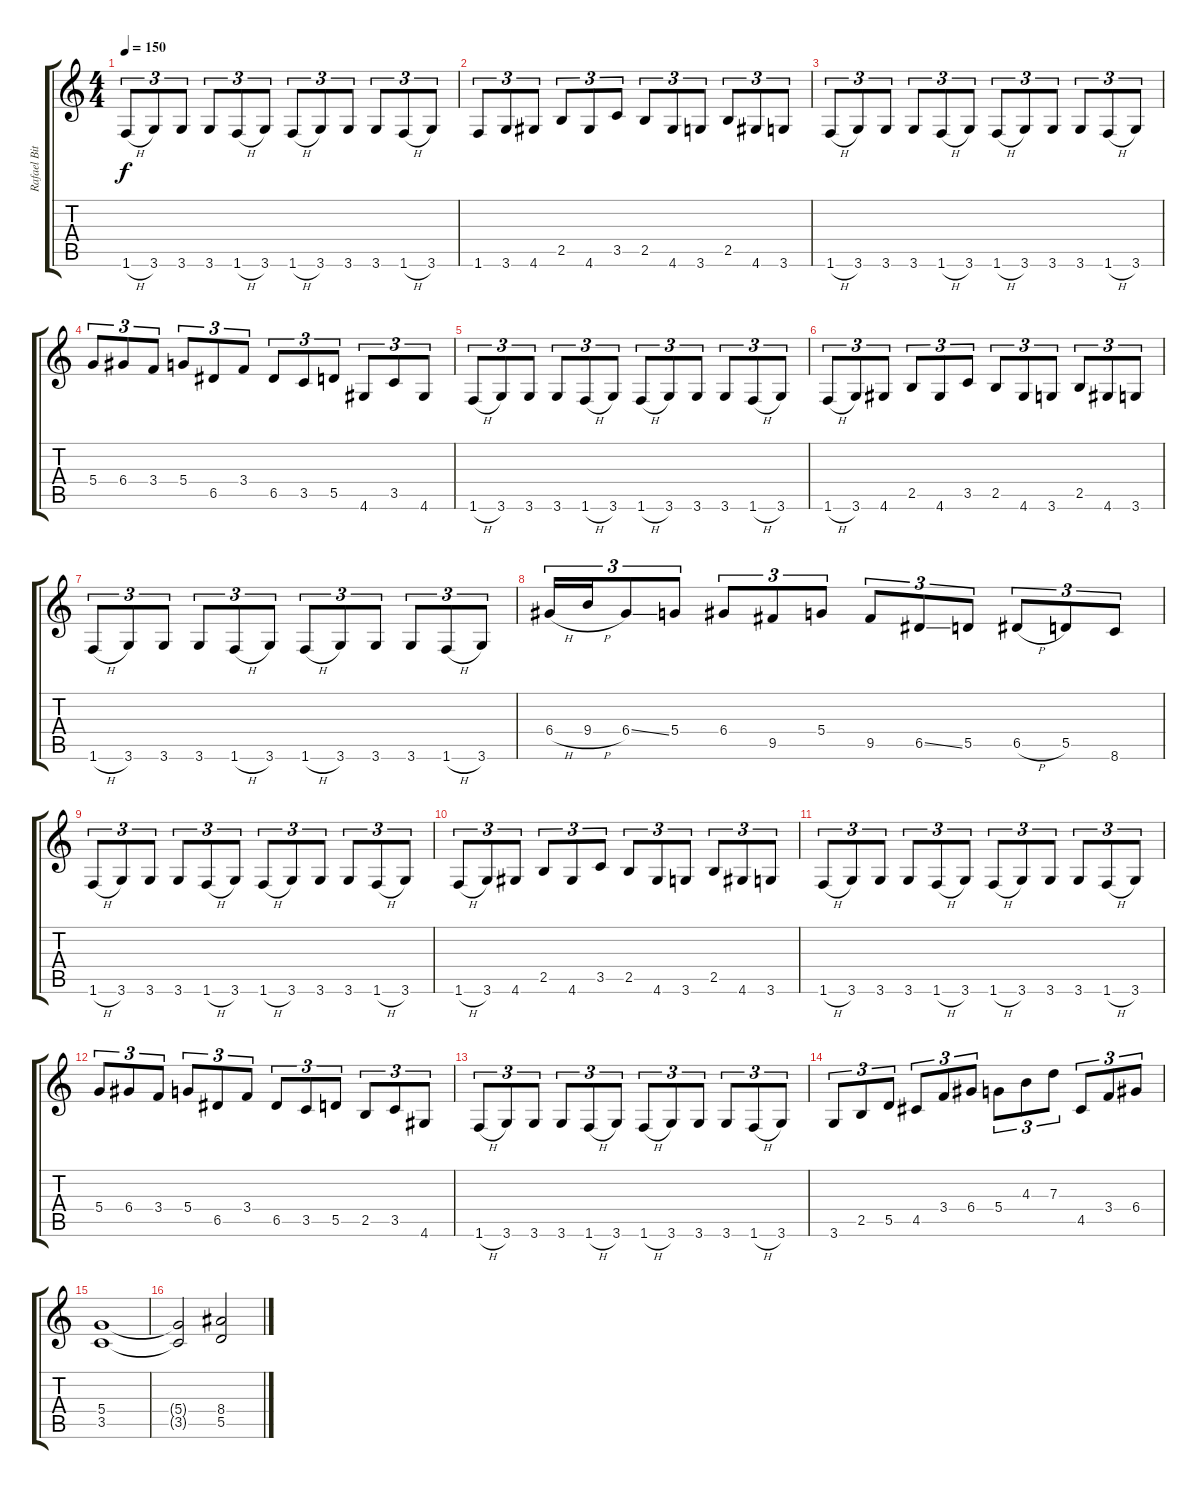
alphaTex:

\track ("Rafael Bittencourt" "Rafael Bit") {instrument distortionguitar}
\staff {score tabs}
\tuning (E4 B3 G3 D3 A2 E2) {hide}
\ts (4 4)
\tempo 150
\clef g2
\ks c
1.6{h}.8{tu (3 2) dy f} 3.6.8{tu (3 2)} 3.6.8{tu (3 2)} 3.6.8{tu (3 2)} 1.6{h}.8{tu (3 2)} 3.6.8{tu (3 2)} 1.6{h}.8{tu (3 2)} 3.6.8{tu (3 2)} 3.6.8{tu (3 2)} 3.6.8{tu (3 2)} 1.6{h}.8{tu (3 2)} 3.6.8{tu (3 2)} |
1.6.8{tu (3 2)} 3.6.8{tu (3 2)} 4.6.8{tu (3 2)} 2.5.8{tu (3 2)} 4.6.8{tu (3 2)} 3.5.8{tu (3 2)} 2.5.8{tu (3 2)} 4.6.8{tu (3 2)} 3.6.8{tu (3 2)} 2.5.8{tu (3 2)} 4.6.8{tu (3 2)} 3.6.8{tu (3 2)} |
1.6{h}.8{tu (3 2)} 3.6.8{tu (3 2)} 3.6.8{tu (3 2)} 3.6.8{tu (3 2)} 1.6{h}.8{tu (3 2)} 3.6.8{tu (3 2)} 1.6{h}.8{tu (3 2)} 3.6.8{tu (3 2)} 3.6.8{tu (3 2)} 3.6.8{tu (3 2)} 1.6{h}.8{tu (3 2)} 3.6.8{tu (3 2)} |
5.4.8{tu (3 2)} 6.4.8{tu (3 2)} 3.4.8{tu (3 2)} 5.4.8{tu (3 2)} 6.5.8{tu (3 2)} 3.4.8{tu (3 2)} 6.5.8{tu (3 2)} 3.5.8{tu (3 2)} 5.5.8{tu (3 2)} 4.6.8{tu (3 2)} 3.5.8{tu (3 2)} 4.6.8{tu (3 2)} |
1.6{h}.8{tu (3 2)} 3.6.8{tu (3 2)} 3.6.8{tu (3 2)} 3.6.8{tu (3 2)} 1.6{h}.8{tu (3 2)} 3.6.8{tu (3 2)} 1.6{h}.8{tu (3 2)} 3.6.8{tu (3 2)} 3.6.8{tu (3 2)} 3.6.8{tu (3 2)} 1.6{h}.8{tu (3 2)} 3.6.8{tu (3 2)} |
1.6{h}.8{tu (3 2)} 3.6.8{tu (3 2)} 4.6.8{tu (3 2)} 2.5.8{tu (3 2)} 4.6.8{tu (3 2)} 3.5.8{tu (3 2)} 2.5.8{tu (3 2)} 4.6.8{tu (3 2)} 3.6.8{tu (3 2)} 2.5.8{tu (3 2)} 4.6.8{tu (3 2)} 3.6.8{tu (3 2)} |
1.6{h}.8{tu (3 2)} 3.6.8{tu (3 2)} 3.6.8{tu (3 2)} 3.6.8{tu (3 2)} 1.6{h}.8{tu (3 2)} 3.6.8{tu (3 2)} 1.6{h}.8{tu (3 2)} 3.6.8{tu (3 2)} 3.6.8{tu (3 2)} 3.6.8{tu (3 2)} 1.6{h}.8{tu (3 2)} 3.6.8{tu (3 2)} |
6.4{h}.16{tu (3 2)} 9.4{h}.16{tu (3 2)} 6.4{ss}.8{tu (3 2)} 5.4.8{tu (3 2)} 6.4.8{tu (3 2)} 9.5.8{tu (3 2)} 5.4.8{tu (3 2)} 9.5.8{tu (3 2)} 6.5{ss}.8{tu (3 2)} 5.5.8{tu (3 2)} 6.5{h}.8{tu (3 2)} 5.5.8{tu (3 2)} 8.6.8{tu (3 2)} |
1.6{h}.8{tu (3 2)} 3.6.8{tu (3 2)} 3.6.8{tu (3 2)} 3.6.8{tu (3 2)} 1.6{h}.8{tu (3 2)} 3.6.8{tu (3 2)} 1.6{h}.8{tu (3 2)} 3.6.8{tu (3 2)} 3.6.8{tu (3 2)} 3.6.8{tu (3 2)} 1.6{h}.8{tu (3 2)} 3.6.8{tu (3 2)} |
1.6{h}.8{tu (3 2)} 3.6.8{tu (3 2)} 4.6.8{tu (3 2)} 2.5.8{tu (3 2)} 4.6.8{tu (3 2)} 3.5.8{tu (3 2)} 2.5.8{tu (3 2)} 4.6.8{tu (3 2)} 3.6.8{tu (3 2)} 2.5.8{tu (3 2)} 4.6.8{tu (3 2)} 3.6.8{tu (3 2)} |
1.6{h}.8{tu (3 2)} 3.6.8{tu (3 2)} 3.6.8{tu (3 2)} 3.6.8{tu (3 2)} 1.6{h}.8{tu (3 2)} 3.6.8{tu (3 2)} 1.6{h}.8{tu (3 2)} 3.6.8{tu (3 2)} 3.6.8{tu (3 2)} 3.6.8{tu (3 2)} 1.6{h}.8{tu (3 2)} 3.6.8{tu (3 2)} |
5.4.8{tu (3 2)} 6.4.8{tu (3 2)} 3.4.8{tu (3 2)} 5.4.8{tu (3 2)} 6.5.8{tu (3 2)} 3.4.8{tu (3 2)} 6.5.8{tu (3 2)} 3.5.8{tu (3 2)} 5.5.8{tu (3 2)} 2.5.8{tu (3 2)} 3.5.8{tu (3 2)} 4.6.8{tu (3 2)} |
1.6{h}.8{tu (3 2)} 3.6.8{tu (3 2)} 3.6.8{tu (3 2)} 3.6.8{tu (3 2)} 1.6{h}.8{tu (3 2)} 3.6.8{tu (3 2)} 1.6{h}.8{tu (3 2)} 3.6.8{tu (3 2)} 3.6.8{tu (3 2)} 3.6.8{tu (3 2)} 1.6{h}.8{tu (3 2)} 3.6.8{tu (3 2)} |
3.6.8{tu (3 2)} 2.5.8{tu (3 2)} 5.5.8{tu (3 2)} 4.5.8{tu (3 2)} 3.4.8{tu (3 2)} 6.4.8{tu (3 2)} 5.4.8{tu (3 2)} 4.3.8{tu (3 2)} 7.3.8{tu (3 2)} 4.5.8{tu (3 2)} 3.4.8{tu (3 2)} 6.4.8{tu (3 2)} |
(5.4 3.5).1 |
(5.4{t} 3.5{t}).2 (8.4 5.5).2
